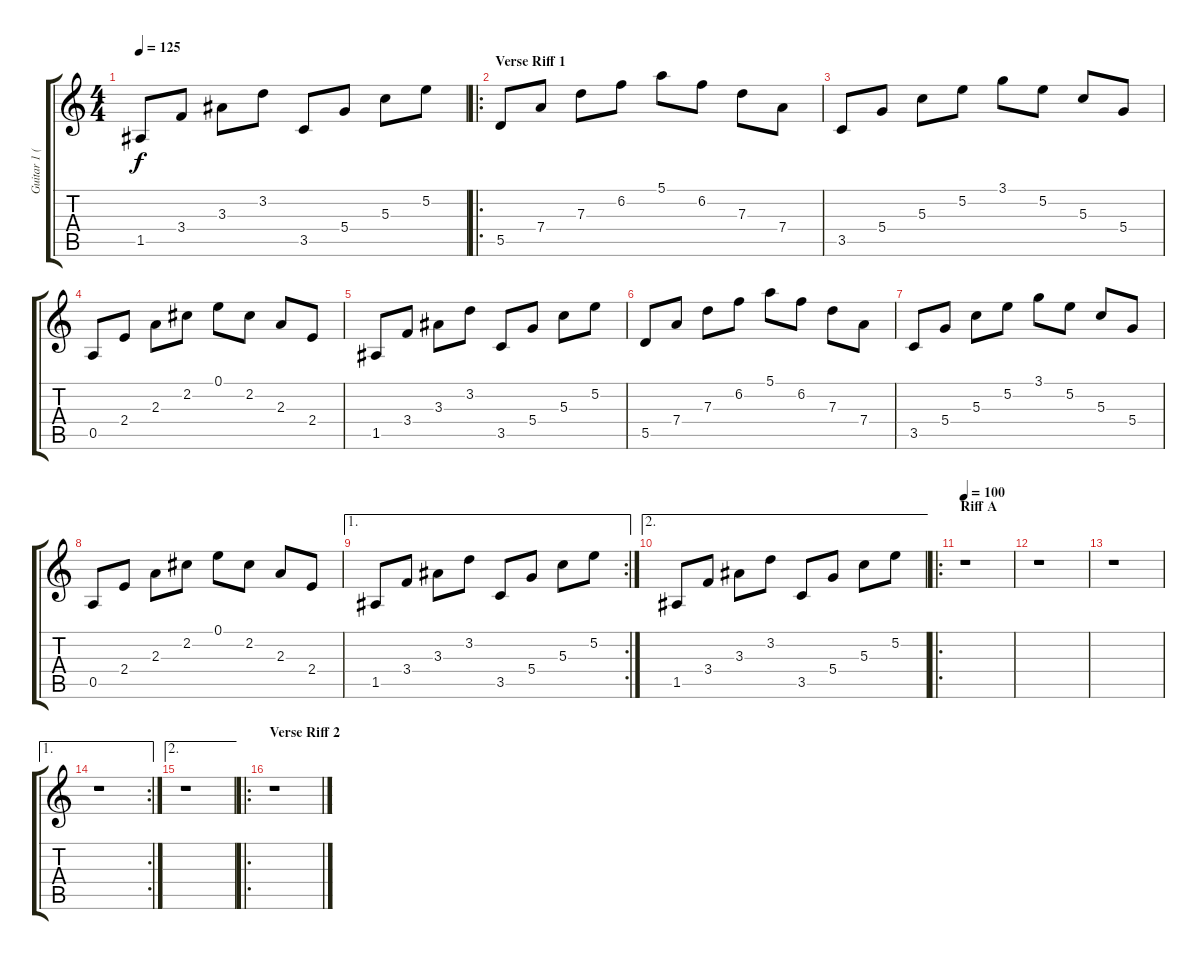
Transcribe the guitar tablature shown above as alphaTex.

\track ("Guitar 1 (clean)" "Guitar 1 (") {instrument acousticguitarsteel}
\staff {score tabs}
\tuning (E4 B3 G3 D3 A2 E2) {hide}
\ts (4 4)
\tempo 125
\clef g2
\ks c
1.5.8{dy f} 3.4.8 3.3.8 3.2.8 3.5.8 5.4.8 5.3.8 5.2.8 |
\ro
\section ("" "Verse Riff 1")
5.5.8 7.4.8 7.3.8 6.2.8 5.1.8 6.2.8 7.3.8 7.4.8 |
3.5.8 5.4.8 5.3.8 5.2.8 3.1.8 5.2.8 5.3.8 5.4.8 |
0.5.8 2.4.8 2.3.8 2.2.8 0.1.8 2.2.8 2.3.8 2.4.8 |
1.5.8 3.4.8 3.3.8 3.2.8 3.5.8 5.4.8 5.3.8 5.2.8 |
5.5.8 7.4.8 7.3.8 6.2.8 5.1.8 6.2.8 7.3.8 7.4.8 |
3.5.8 5.4.8 5.3.8 5.2.8 3.1.8 5.2.8 5.3.8 5.4.8 |
0.5.8 2.4.8 2.3.8 2.2.8 0.1.8 2.2.8 2.3.8 2.4.8 |
\ae 1
\rc 2
1.5.8 3.4.8 3.3.8 3.2.8 3.5.8 5.4.8 5.3.8 5.2.8 |
\ae 2
1.5.8 3.4.8 3.3.8 3.2.8 3.5.8 5.4.8 5.3.8 5.2.8 |
\ro
\section ("" "Riff A")
\tempo 100
r.1 |
r.1 |
r.1 |
\ae 1
\rc 2
r.1 |
\ae 2
r.1 |
\ro
\section ("" "Verse Riff 2")
r.1
